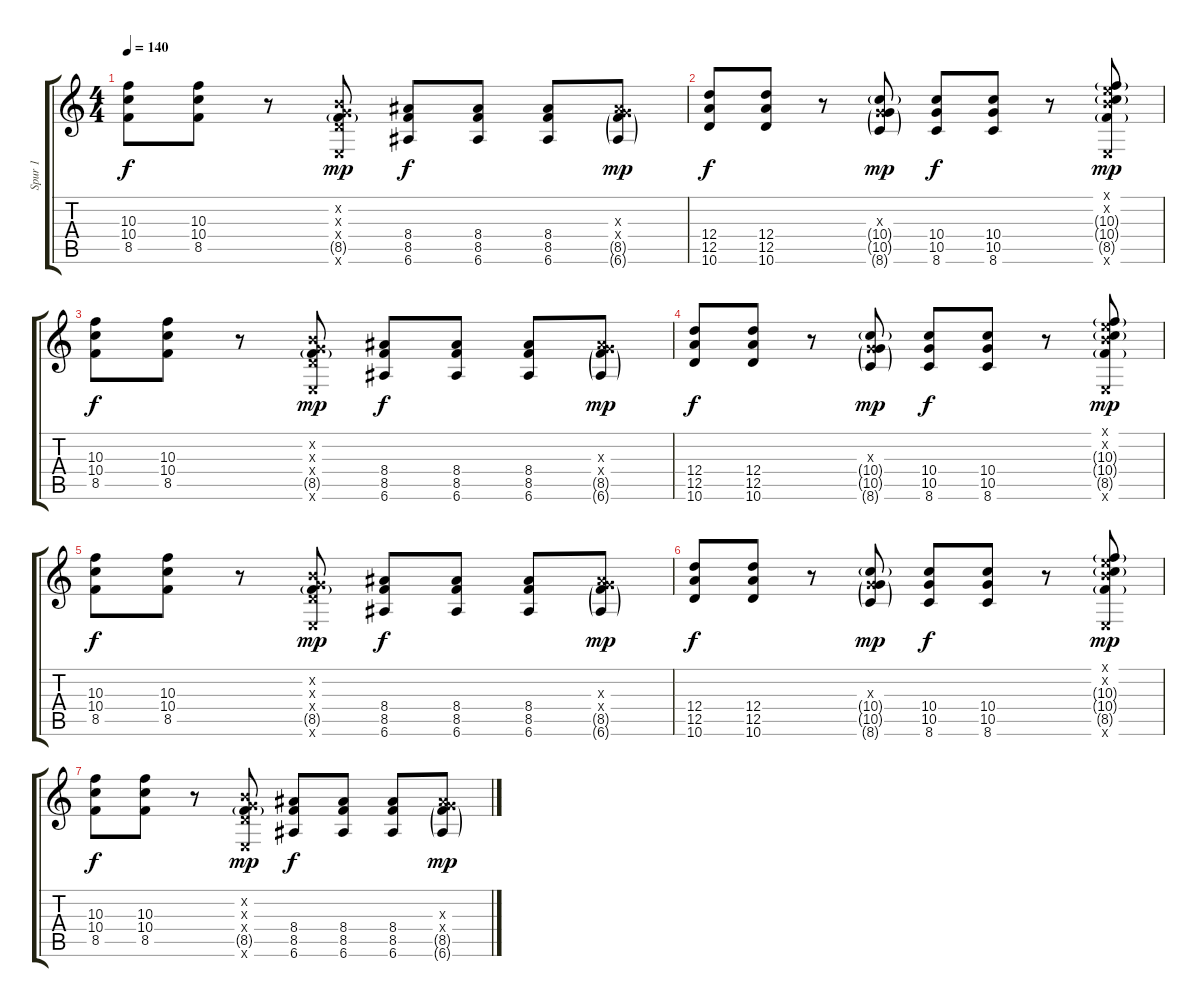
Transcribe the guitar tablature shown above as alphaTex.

\track ("Spur 1" "Spur 1") {instrument distortionguitar}
\staff {score tabs}
\tuning (E4 B3 G3 D3 A2 E2) {hide}
\ts (4 4)
\tempo 140
\clef g2
\ks c
(10.3 10.4 8.5).8{dy f} (10.3 10.4 8.5).8 r.8 (0.2{x} 0.3{x} 0.4{x} 8.5{g} 0.6{x}).8{dy mp} (8.4 8.5 6.6).8{dy f} (8.4 8.5 6.6).8 (8.4 8.5 6.6).8 (0.3{x} 8.4{x} 8.5{g} 6.6{g}).8{dy mp} |
(12.4 12.5 10.6).8{dy f} (12.4 12.5 10.6).8 r.8 (0.3{x} 10.4{g} 10.5{g} 8.6{g}).8{dy mp} (10.4 10.5 8.6).8{dy f} (10.4 10.5 8.6).8 r.8 (0.1{x} 0.2{x} 10.3{g} 10.4{g} 8.5{g} 0.6{x}).8{dy mp} |
(10.3 10.4 8.5).8{dy f} (10.3 10.4 8.5).8 r.8 (0.2{x} 0.3{x} 0.4{x} 8.5{g} 0.6{x}).8{dy mp} (8.4 8.5 6.6).8{dy f} (8.4 8.5 6.6).8 (8.4 8.5 6.6).8 (0.3{x} 8.4{x} 8.5{g} 6.6{g}).8{dy mp} |
(12.4 12.5 10.6).8{dy f} (12.4 12.5 10.6).8 r.8 (0.3{x} 10.4{g} 10.5{g} 8.6{g}).8{dy mp} (10.4 10.5 8.6).8{dy f} (10.4 10.5 8.6).8 r.8 (0.1{x} 0.2{x} 10.3{g} 10.4{g} 8.5{g} 0.6{x}).8{dy mp} |
(10.3 10.4 8.5).8{dy f} (10.3 10.4 8.5).8 r.8 (0.2{x} 0.3{x} 0.4{x} 8.5{g} 0.6{x}).8{dy mp} (8.4 8.5 6.6).8{dy f} (8.4 8.5 6.6).8 (8.4 8.5 6.6).8 (0.3{x} 8.4{x} 8.5{g} 6.6{g}).8{dy mp} |
(12.4 12.5 10.6).8{dy f} (12.4 12.5 10.6).8 r.8 (0.3{x} 10.4{g} 10.5{g} 8.6{g}).8{dy mp} (10.4 10.5 8.6).8{dy f} (10.4 10.5 8.6).8 r.8 (0.1{x} 0.2{x} 10.3{g} 10.4{g} 8.5{g} 0.6{x}).8{dy mp} |
(10.3 10.4 8.5).8{dy f} (10.3 10.4 8.5).8 r.8 (0.2{x} 0.3{x} 0.4{x} 8.5{g} 0.6{x}).8{dy mp} (8.4 8.5 6.6).8{dy f} (8.4 8.5 6.6).8 (8.4 8.5 6.6).8 (0.3{x} 8.4{x} 8.5{g} 6.6{g}).8{dy mp}
